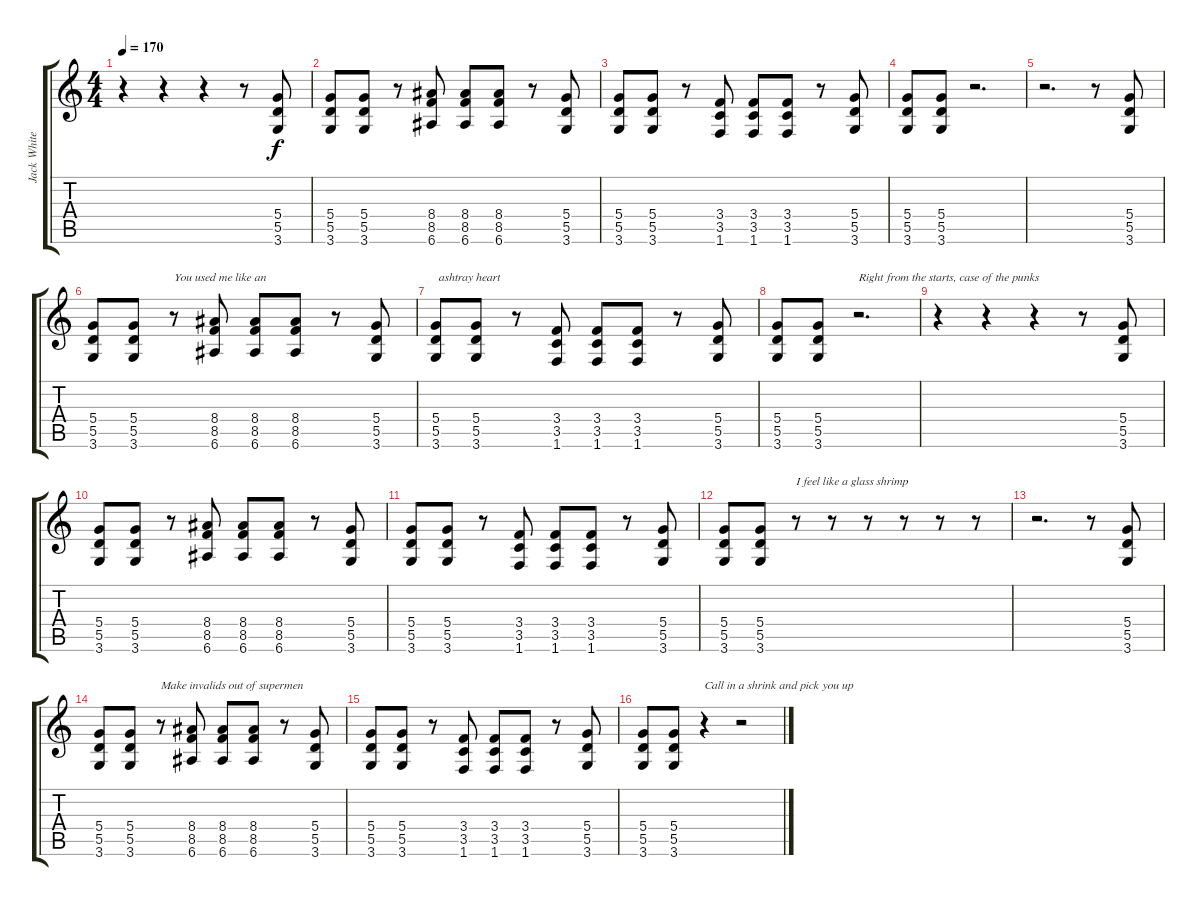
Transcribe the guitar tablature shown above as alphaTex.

\track ("Jack White" "Jack White") {instrument overdrivenguitar}
\staff {score tabs}
\tuning (E4 B3 G3 D3 A2 E2) {hide}
\ts (4 4)
\tempo 170
\clef g2
\ks c
r.4{dy f instrument overdrivenguitar} r.4 r.4 r.8 (5.4 5.5 3.6).8 |
(5.4 5.5 3.6).8 (5.4 5.5 3.6).8 r.8 (8.4 8.5 6.6).8 (8.4 8.5 6.6).8 (8.4 8.5 6.6).8 r.8 (5.4 5.5 3.6).8 |
(5.4 5.5 3.6).8 (5.4 5.5 3.6).8 r.8 (3.4 3.5 1.6).8 (3.4 3.5 1.6).8 (3.4 3.5 1.6).8 r.8 (5.4 5.5 3.6).8 |
(5.4 5.5 3.6).8 (5.4 5.5 3.6).8 r.2{d} |
r.2{d} r.8 (5.4 5.5 3.6).8 |
(5.4 5.5 3.6).8 (5.4 5.5 3.6).8 r.8{txt "You used me like an"} (8.4 8.5 6.6).8 (8.4 8.5 6.6).8 (8.4 8.5 6.6).8 r.8 (5.4 5.5 3.6).8 |
(5.4 5.5 3.6).8{txt " ashtray heart"} (5.4 5.5 3.6).8 r.8 (3.4 3.5 1.6).8 (3.4 3.5 1.6).8 (3.4 3.5 1.6).8 r.8 (5.4 5.5 3.6).8 |
(5.4 5.5 3.6).8 (5.4 5.5 3.6).8 r.2{d txt "Right from the starts, case of the punks"} |
r.4 r.4 r.4 r.8 (5.4 5.5 3.6).8 |
(5.4 5.5 3.6).8 (5.4 5.5 3.6).8 r.8 (8.4 8.5 6.6).8 (8.4 8.5 6.6).8 (8.4 8.5 6.6).8 r.8 (5.4 5.5 3.6).8 |
(5.4 5.5 3.6).8 (5.4 5.5 3.6).8 r.8 (3.4 3.5 1.6).8 (3.4 3.5 1.6).8 (3.4 3.5 1.6).8 r.8 (5.4 5.5 3.6).8 |
(5.4 5.5 3.6).8 (5.4 5.5 3.6).8 r.8{txt "I feel like a glass shrimp"} r.8 r.8 r.8 r.8 r.8 |
r.2{d} r.8 (5.4 5.5 3.6).8 |
(5.4 5.5 3.6).8 (5.4 5.5 3.6).8 r.8{txt "Make invalids out of supermen"} (8.4 8.5 6.6).8 (8.4 8.5 6.6).8 (8.4 8.5 6.6).8 r.8 (5.4 5.5 3.6).8 |
(5.4 5.5 3.6).8 (5.4 5.5 3.6).8 r.8 (3.4 3.5 1.6).8 (3.4 3.5 1.6).8 (3.4 3.5 1.6).8 r.8 (5.4 5.5 3.6).8 |
(5.4 5.5 3.6).8 (5.4 5.5 3.6).8 r.4{txt "Call in a shrink and pick you up"} r.2
